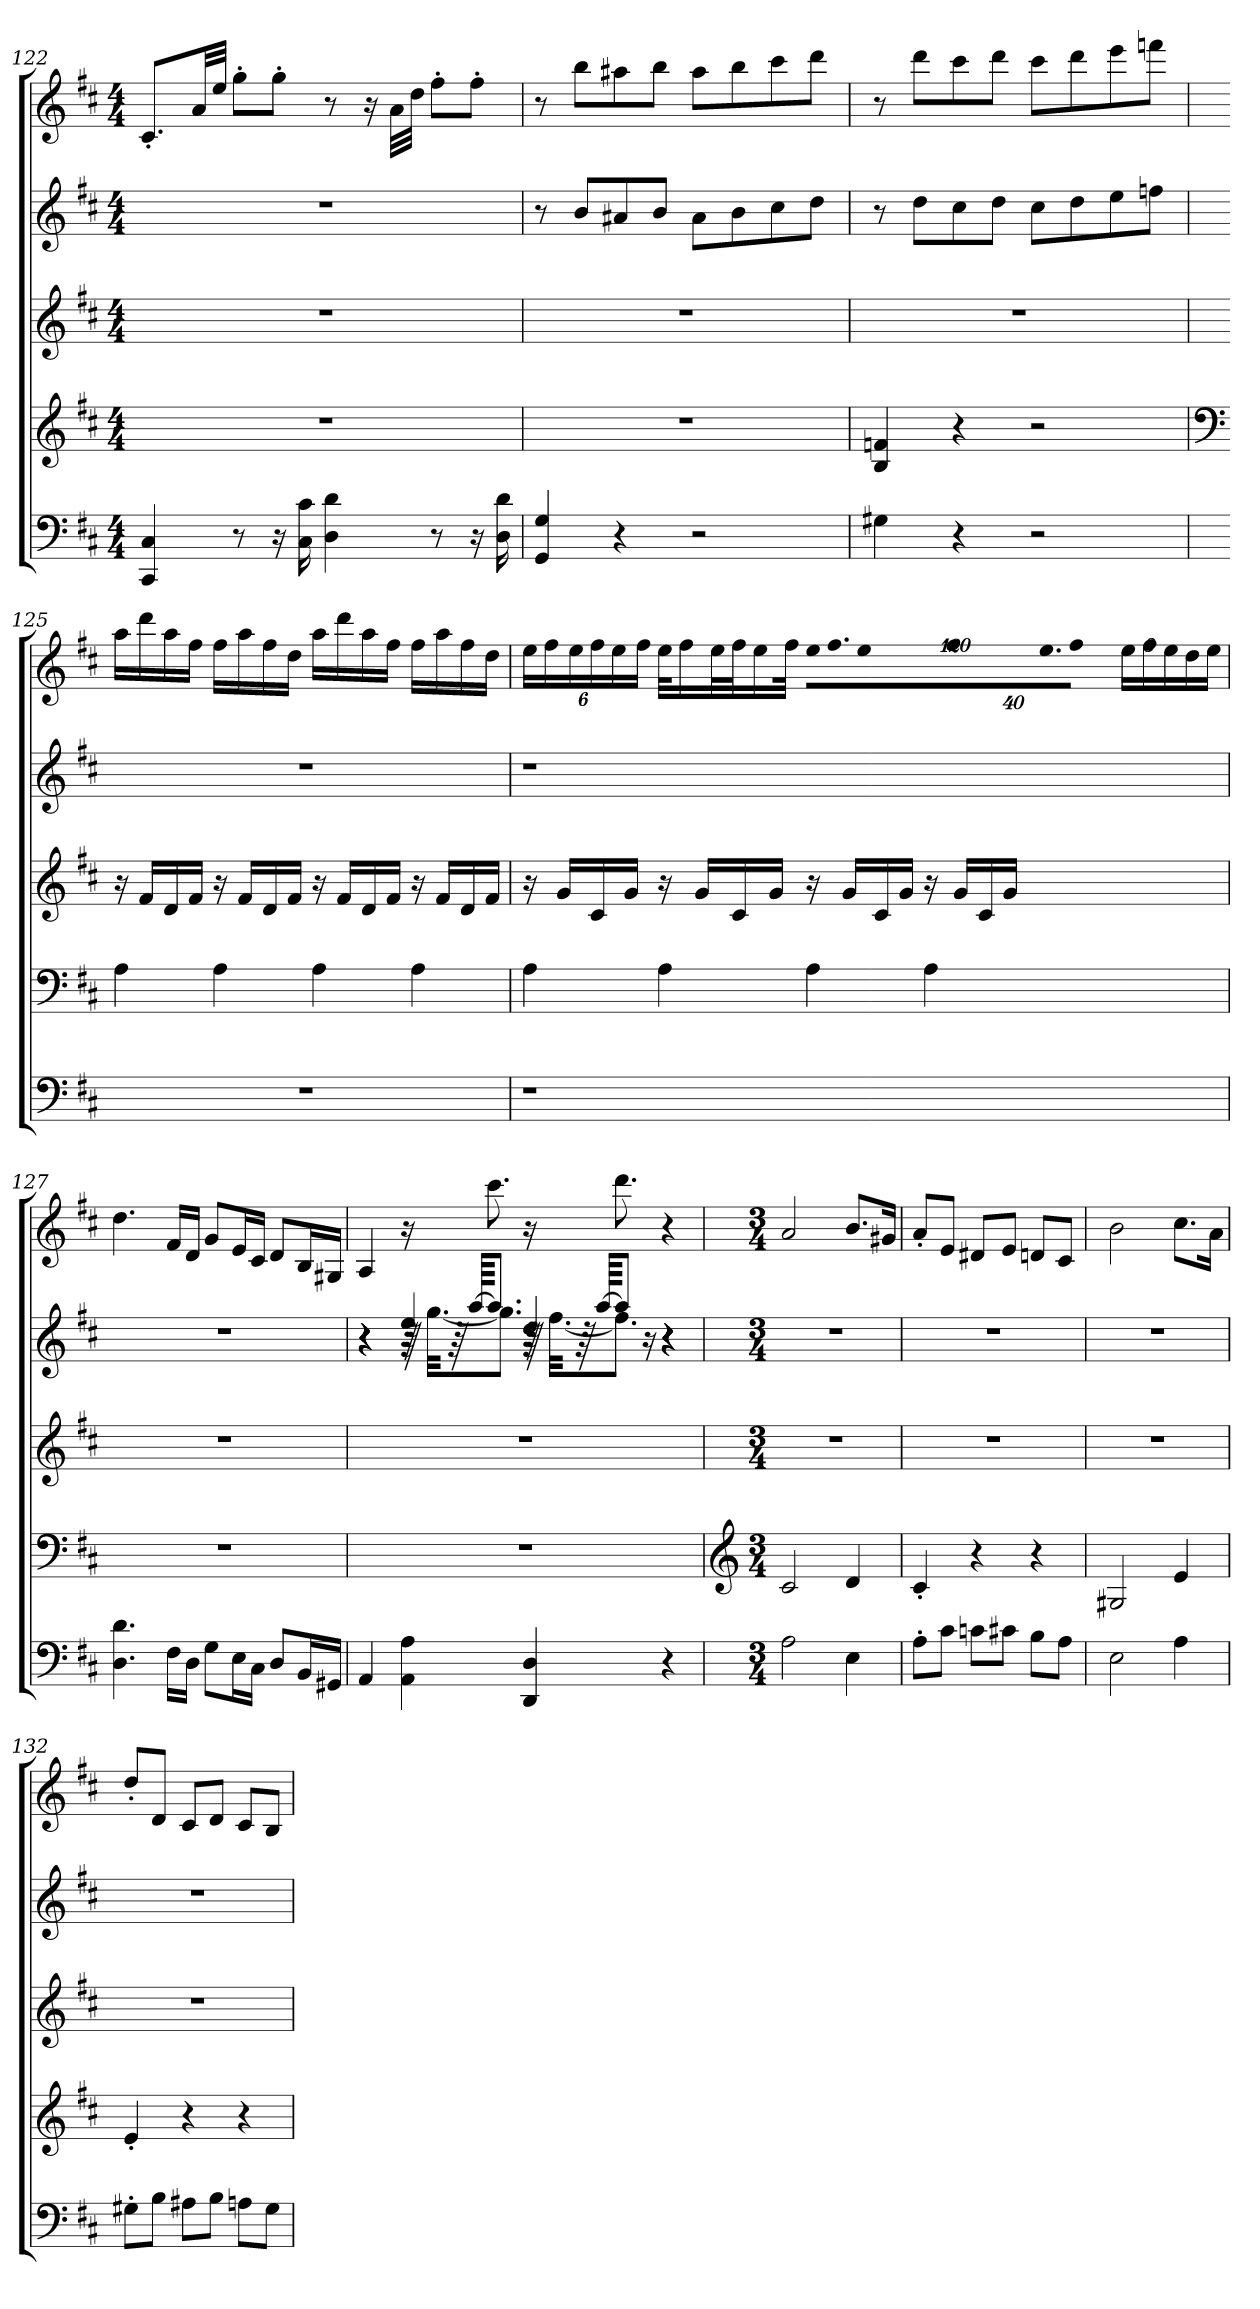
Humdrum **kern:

**kern	**kern	**kern	**kern	**kern
*part5	*part4	*part3	*part2	*part1
*staff5	*staff4	*staff3	*staff2	*staff1
!!LO:PB:g=z
*clefF4	*clefG2	*clefG2	*clefG2	*clefG2
*k[f#c#]	*k[f#c#]	*k[f#c#]	*k[f#c#]	*k[f#c#]
*M4/4	*M4/4	*M4/4	*M4/4	*M4/4
=122	=122	=122	=122	=122
4CC#/ 4C#/	1r	1r	1r	8.c#'/L
.	.	.	.	32a/LL
.	.	.	.	32ee/JJJ
8r	.	.	.	8gg'\L
16r	.	.	.	8gg'\J
16C#\ 16c#\	.	.	.	.
4D\ 4d\	.	.	.	8r
.	.	.	.	16r
.	.	.	.	32a\LLL
.	.	.	.	32dd\JJJ
8r	.	.	.	8ff#'\L
16r	.	.	.	8ff#'\J
16D\ 16d\	.	.	.	.
=123	=123	=123	=123	=123
*	*	*	*	*MM147
4GG/ 4G/	1r	1r	8r	8r
.	.	.	8b/L	8bb\L
4r	.	.	8a#X/	8aa#X\
.	.	.	8b/J	8bb\J
2r	.	.	8a#\L	8aa#\L
.	.	.	8b\	8bb\
.	.	.	8cc#\	8ccc#\
.	.	.	8dd\J	8ddd\J
=124	=124	=124	=124	=124
*	*	*	*	*MM147
4G#X\	4B/ 4fn/	1r	8r	8r
.	.	.	8dd\L	8ddd\L
4r	4r	.	8cc#\	8ccc#\
.	.	.	8dd\J	8ddd\J
2r	2r	.	8cc#\L	8ccc#\L
.	.	.	8dd\	8ddd\
.	.	.	8ee\	8eee\
.	.	.	8ffn\J	8fffn\J
!!LO:LB:g=z
=125	=125	=125	=125	=125
*	*clefF4	*	*	*
*	*	*	*	*MM149
1r	4A\	16r	1r	16aa\LL
.	.	16f#/LL	.	16ddd\
.	.	16d/	.	16aa\
.	.	16f#/JJ	.	16ff#\JJ
.	4A\	16r	.	16ff#\LL
.	.	16f#/LL	.	16aa\
.	.	16d/	.	16ff#\
.	.	16f#/JJ	.	16dd\JJ
.	4A\	16r	.	16aa\LL
.	.	16f#/LL	.	16ddd\
.	.	16d/	.	16aa\
.	.	16f#/JJ	.	16ff#\JJ
.	4A\	16r	.	16ff#\LL
.	.	16f#/LL	.	16aa\
.	.	16d/	.	16ff#\
.	.	16f#/JJ	.	16dd\JJ
=126	=126	=126	=126	=126
*	*	*	*	*Xbrackettup
1r	4A\	16r	1r	24ee\LL
.	.	.	.	24ff#\
.	.	16g/LL	.	.
.	.	.	.	24ee\
.	.	16c#/	.	24ff#\
.	.	.	.	24ee\
.	.	16g/JJ	.	.
.	.	.	.	24ff#\JJ
.	4A\	16r	.	32ee\KLL
.	.	.	.	16ff#\
.	.	16g/LL	.	.
.	.	.	.	32ee\L
.	.	16c#/	.	32ff#\J
.	.	.	.	16ee\
.	.	16g/JJ	.	.
.	.	.	.	32ff#\JJk
!	!	!	!	!LO:N:vis=32
.	4A\	16r	.	640%23ee\LLL
!	!	!	!	!LO:N:vis=32.
.	.	.	.	1920%103ff#\
.	.	16g/LL	.	.
!	!	!	!	!LO:N:vis=32
.	.	.	.	640%23ee\
.	.	16c#/	.	.
!	!	!	!	!LO:N:vis=32
.	.	.	.	640%23ff#\
!	!	!	!	!LO:N:vis=32.
.	.	.	.	1920%103ee\
.	.	16g/JJ	.	.
!	!	!	!	!LO:N:vis=32
.	.	.	.	640%23ff#\JJJ
.	4A\	16r	.	.
.	.	.	.	24ee\LL
.	.	.	.	24ff#\
.	.	16g/LL	.	.
.	.	.	.	24ee\
.	.	16c#/	.	.
.	.	.	.	16dd\
.	.	16g/JJ	.	.
.	.	.	.	16ee\JJ
960ryy	960ryy	960ryy	960ryy	.
!!LO:PB:g=z
=127	=127	=127	=127	=127
*	*	*	*	*MM147
4.D\ 4.d\	1r	1r	1r	4.dd\
*	*	*	*	*MM145
16F#\LL	.	.	.	16f#/LL
16D\JJ	.	.	.	16d/JJ
8G\L	.	.	.	8g/L
16E\L	.	.	.	16e/L
16C#\JJ	.	.	.	16c#/JJ
8D/L	.	.	.	8d/L
16BB/L	.	.	.	16B/L
16GG#X/JJ	.	.	.	16G#X/JJ
=128	=128	=128	=128	=128
*	*	*	*	*MM141
*	*	*	*^	*
*	*	*	*	*^	*
4AA/	1r	1r	4r	4r	4r	4A/
4AA\ 4A\	.	.	32r	64r	4ee/	16r
.	.	.	.	[32.gg\KKL	.	.
.	.	.	64r	.	.	.
.	.	.	[64aa/KKKL	.	.	.
*	*	*	*	*	*	*MM120
.	.	.	8.aa/J]	8.gg\J]	.	8.ccc#\
4DD/ 4D/	.	.	32r	64r	4dd/	16r
.	.	.	.	[32.ff#\KKL	.	.
.	.	.	64r	.	.	.
.	.	.	[64aa/KKKL	.	.	.
.	.	.	8aa/J]	8.ff#\J]	.	8.ddd\
.	.	.	16r	.	.	.
4r	.	.	4r	4r	4r	4r
*	*	*	*v	*v	*v	*
=129	=129	=129	=129	=129
*	*clefG2	*	*	*
*M3/4	*M3/4	*M3/4	*M3/4	*M3/4
*	*	*	*	*MM69
2A\	2c#/	2.r	2.r	2a/
4E\	4d/	.	.	8.b/L
.	.	.	.	16g#X/Jk
!!LO:LB:g=z
=130	=130	=130	=130	=130
8A'\L	4c#'/	2.r	2.r	8a'/L
8c#\J	.	.	.	8e/J
8cn\L	4r	.	.	8d#X/L
8c#X\J	.	.	.	8e/J
8B\L	4r	.	.	8dn/L
8A\J	.	.	.	8c#/J
=131	=131	=131	=131	=131
*	*	*	*	*MM69
2E\	2G#X/	2.r	2.r	2b\
4A\	4e/	.	.	8.cc#\L
.	.	.	.	16a\Jk
=132	=132	=132	=132	=132
8G#X'\L	4e'/	2.r	2.r	8dd'/L
8B\J	.	.	.	8d/J
8A#X\L	4r	.	.	8c#/L
8B\J	.	.	.	8d/J
8An\L	4r	.	.	8c#/L
8G#\J	.	.	.	8B/J
=	=	=	=	=
*-	*-	*-	*-	*-
